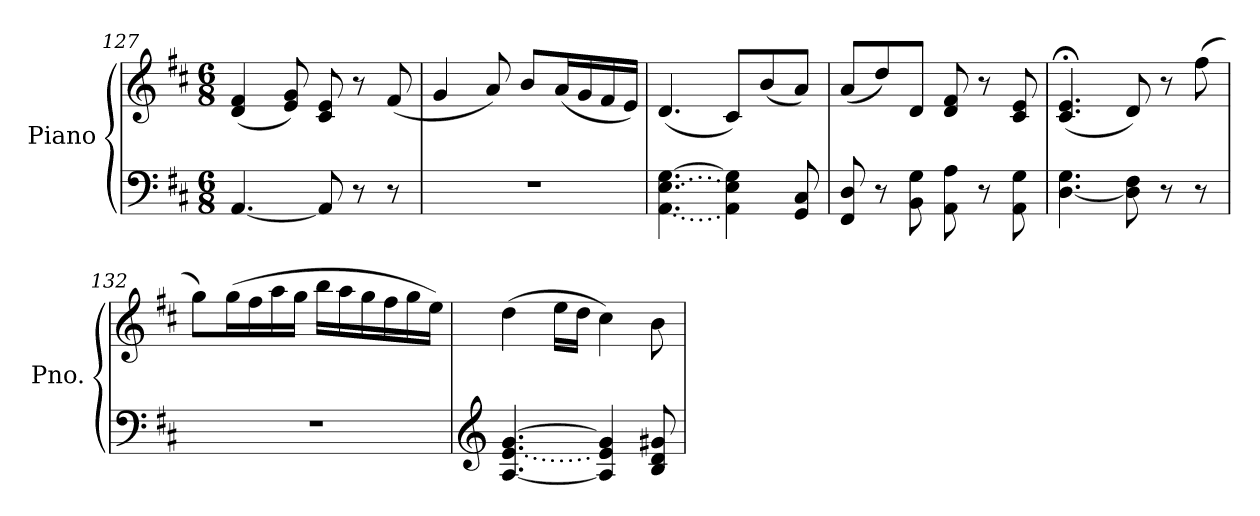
**kern	**kern
*part1	*part1
*staff2	*staff1
*I"Piano	*
*I'Pno.	*
*clefF4	*clefG2
*k[f#c#]	*k[f#c#]
*M6/8	*M6/8
=127	=127
[4.AA/	(<4d/ 4f#/
.	8e/ 8g/)
8AA/]	8c#/ 8e/
8r	8r
8r	(<8f#/
=128	=128
2.r	4g/
.	8a/)
.	8b/L
.	(<16a/L
.	16g/
.	16f#/
.	16e/JJ)
=129	=129
!LO:T:n=1:dot	!
!LO:T:n=2:dot	!
[4.AA\ [4.E\ [4.G\	(<4.d/
4AA\] 4E\] 4G\]	8c#/L)
.	(<8b/
8GG/ 8C#/	8a/J)
!!LO:LB:g=z
=130	=130
8FF#/ 8D/	(<8a/L
8r	8dd/)
8BB\ 8G\	8d/J
8AA\ 8A\	8d/ 8f#/
8r	8r
8AA\ 8G\	8c#/ 8e/
=131	=131
[4.D\ 4.G\	(<4.c#/;< 4.e/;<
8D\] 8F#\	8d/)
8r	8r
8r	(>8ff#\
=132	=132
2.r	8gg\L)
.	(>16gg\L
.	16ff#\
.	16aa\
.	16gg\JJ
.	16bb\LL
.	16aa\
.	16gg\
.	16ff#\
.	16gg\
.	16ee\JJ)
=133	=133
*clefG2	*
!LO:T:n=2:dot	!
[4.A/ [4.e/ [4.g/	(>4dd\
.	16ee\LL
.	16dd\JJ
4A/] 4e/] 4g/]	4cc#\)
8B/ 8d/ 8g#X/	8b\
=	=
*-	*-
